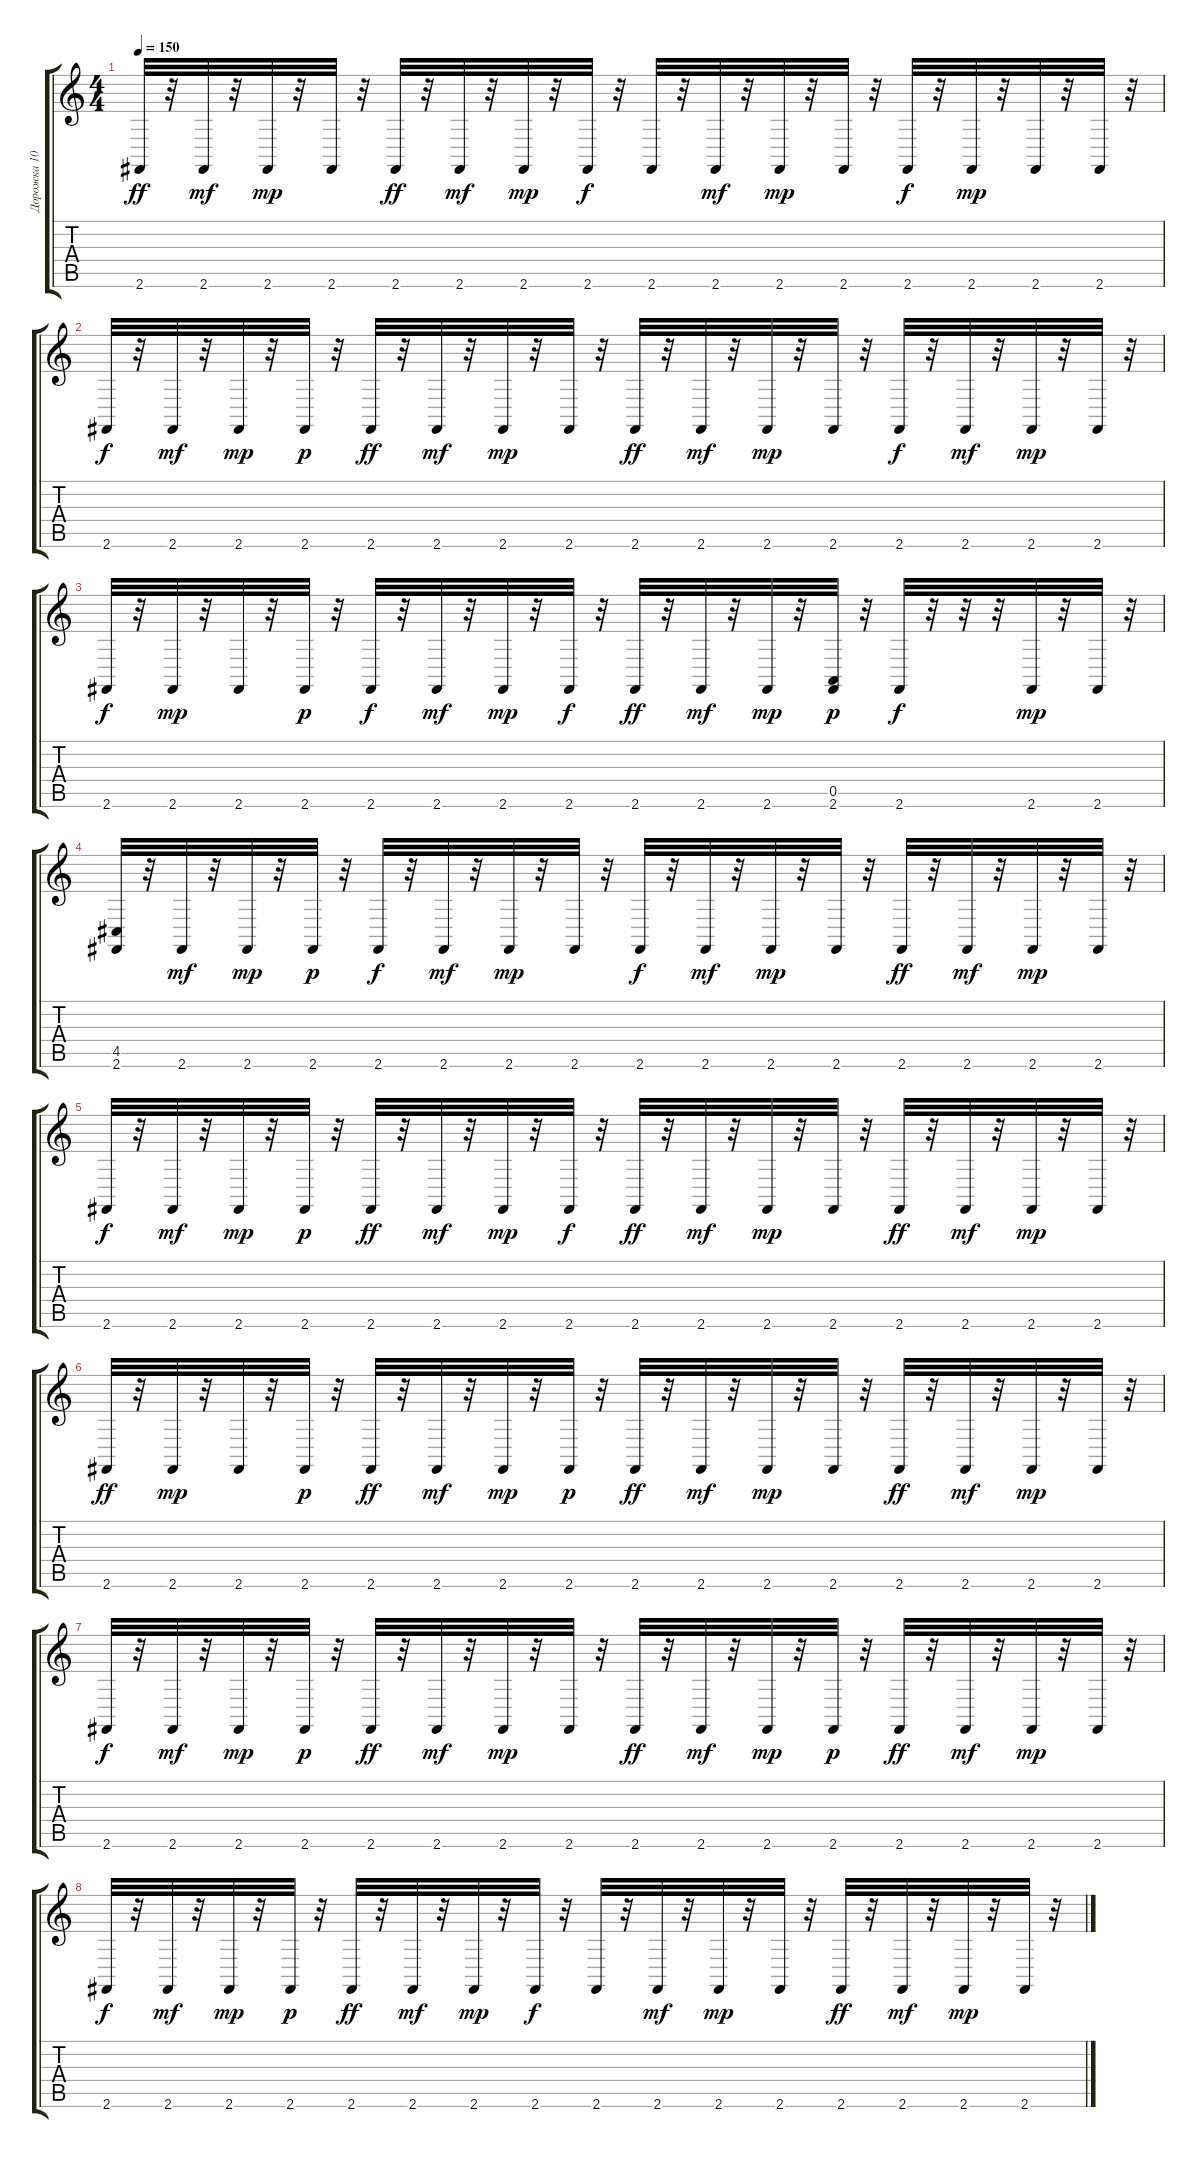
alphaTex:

\track ("Дорожка 10" "Дорожка 10") {instrument acousticgrandpiano}
\staff {score tabs}
\tuning (E4 B3 G3 D3 A2 E2) {hide}
\ts (4 4)
\tempo 150
\clef g2
\ks c
2.6.32{dy ff} r.32 2.6.32{dy mf} r.32 2.6.32{dy mp} r.32 2.6.32 r.32 2.6.32{dy ff} r.32 2.6.32{dy mf} r.32 2.6.32{dy mp} r.32 2.6.32{dy f} r.32 2.6.32 r.32 2.6.32{dy mf} r.32 2.6.32{dy mp} r.32 2.6.32 r.32 2.6.32{dy f} r.32 2.6.32{dy mp} r.32 2.6.32 r.32 2.6.32 r.32 |
2.6.32{dy f} r.32 2.6.32{dy mf} r.32 2.6.32{dy mp} r.32 2.6.32{dy p} r.32 2.6.32{dy ff} r.32 2.6.32{dy mf} r.32 2.6.32{dy mp} r.32 2.6.32 r.32 2.6.32{dy ff} r.32 2.6.32{dy mf} r.32 2.6.32{dy mp} r.32 2.6.32 r.32 2.6.32{dy f} r.32 2.6.32{dy mf} r.32 2.6.32{dy mp} r.32 2.6.32 r.32 |
2.6.32{dy f} r.32 2.6.32{dy mp} r.32 2.6.32 r.32 2.6.32{dy p} r.32 2.6.32{dy f} r.32 2.6.32{dy mf} r.32 2.6.32{dy mp} r.32 2.6.32{dy f} r.32 2.6.32{dy ff} r.32 2.6.32{dy mf} r.32 2.6.32{dy mp} r.32 (0.5 2.6).32{dy p} r.32 2.6.32{dy f} r.32 r.32 r.32 2.6.32{dy mp} r.32 2.6.32 r.32 |
(4.5 2.6).32 r.32 2.6.32{dy mf} r.32 2.6.32{dy mp} r.32 2.6.32{dy p} r.32 2.6.32{dy f} r.32 2.6.32{dy mf} r.32 2.6.32{dy mp} r.32 2.6.32 r.32 2.6.32{dy f} r.32 2.6.32{dy mf} r.32 2.6.32{dy mp} r.32 2.6.32 r.32 2.6.32{dy ff} r.32 2.6.32{dy mf} r.32 2.6.32{dy mp} r.32 2.6.32 r.32 |
2.6.32{dy f} r.32 2.6.32{dy mf} r.32 2.6.32{dy mp} r.32 2.6.32{dy p} r.32 2.6.32{dy ff} r.32 2.6.32{dy mf} r.32 2.6.32{dy mp} r.32 2.6.32{dy f} r.32 2.6.32{dy ff} r.32 2.6.32{dy mf} r.32 2.6.32{dy mp} r.32 2.6.32 r.32 2.6.32{dy ff} r.32 2.6.32{dy mf} r.32 2.6.32{dy mp} r.32 2.6.32 r.32 |
2.6.32{dy ff} r.32 2.6.32{dy mp} r.32 2.6.32 r.32 2.6.32{dy p} r.32 2.6.32{dy ff} r.32 2.6.32{dy mf} r.32 2.6.32{dy mp} r.32 2.6.32{dy p} r.32 2.6.32{dy ff} r.32 2.6.32{dy mf} r.32 2.6.32{dy mp} r.32 2.6.32 r.32 2.6.32{dy ff} r.32 2.6.32{dy mf} r.32 2.6.32{dy mp} r.32 2.6.32 r.32 |
2.6.32{dy f} r.32 2.6.32{dy mf} r.32 2.6.32{dy mp} r.32 2.6.32{dy p} r.32 2.6.32{dy ff} r.32 2.6.32{dy mf} r.32 2.6.32{dy mp} r.32 2.6.32 r.32 2.6.32{dy ff} r.32 2.6.32{dy mf} r.32 2.6.32{dy mp} r.32 2.6.32{dy p} r.32 2.6.32{dy ff} r.32 2.6.32{dy mf} r.32 2.6.32{dy mp} r.32 2.6.32 r.32 |
2.6.32{dy f} r.32 2.6.32{dy mf} r.32 2.6.32{dy mp} r.32 2.6.32{dy p} r.32 2.6.32{dy ff} r.32 2.6.32{dy mf} r.32 2.6.32{dy mp} r.32 2.6.32{dy f} r.32 2.6.32 r.32 2.6.32{dy mf} r.32 2.6.32{dy mp} r.32 2.6.32 r.32 2.6.32{dy ff} r.32 2.6.32{dy mf} r.32 2.6.32{dy mp} r.32 2.6.32 r.32
